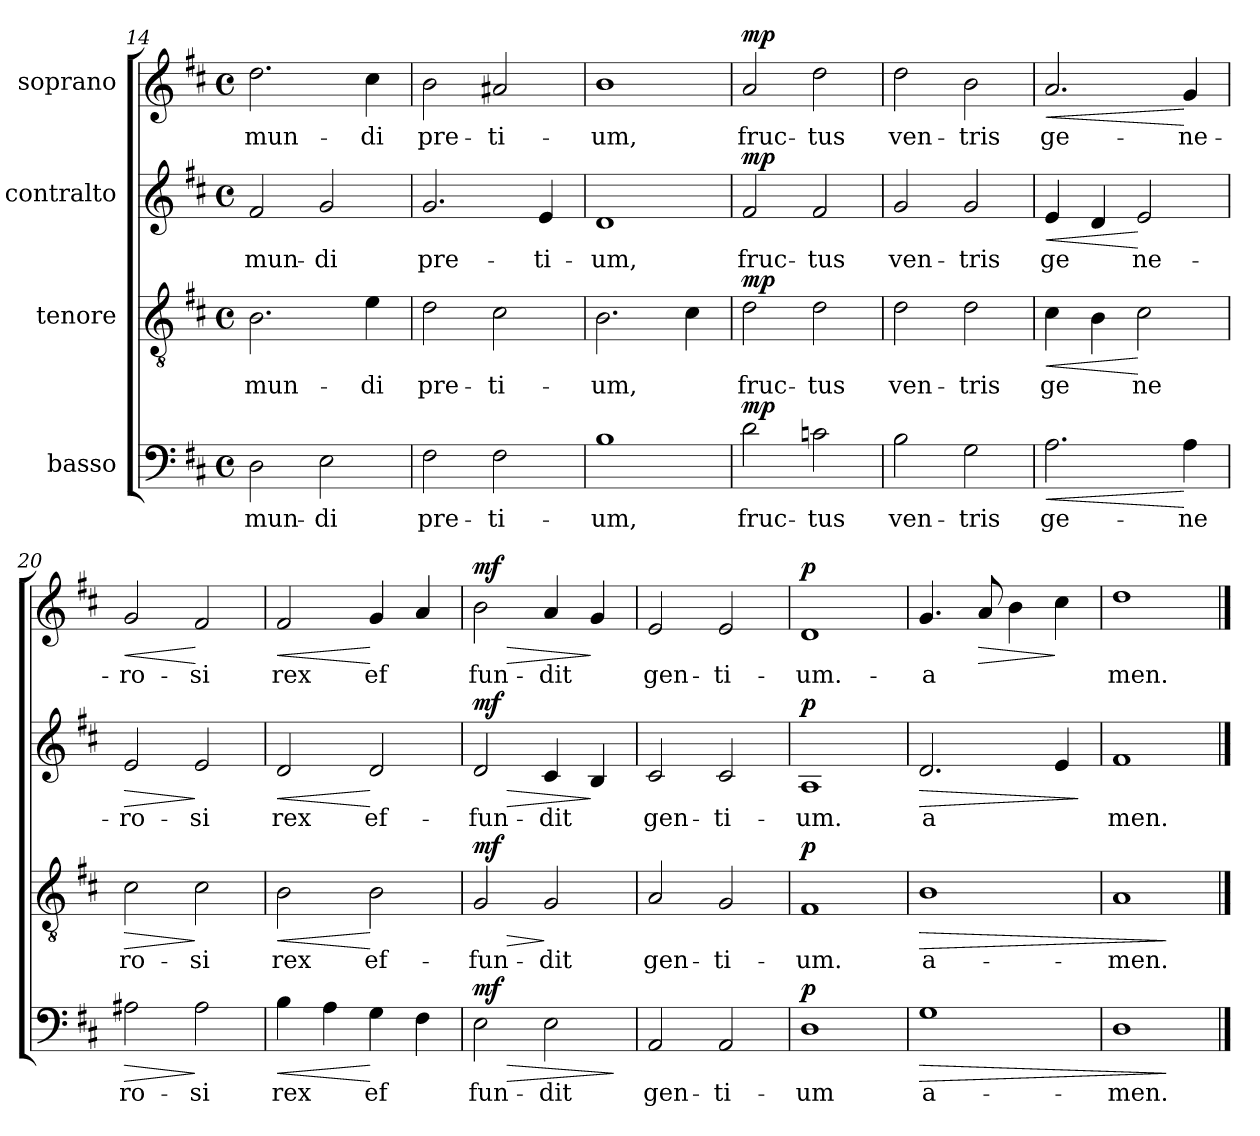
**kern	**text	**dynam	**kern	**text	**dynam	**kern	**text	**dynam	**kern	**text	**dynam
*part4	*part4	*part4	*part3	*part3	*part3	*part2	*part2	*part2	*part1	*part1	*part1
*staff4	*staff4	*staff4	*staff3	*staff3	*staff3	*staff2	*staff2	*staff2	*staff1	*staff1	*staff1
*I"basso	*	*	*I"tenore	*	*	*I"contralto	*	*	*I"soprano	*	*
*clefF4	*	*	*clefGv2	*	*	*clefG2	*	*	*clefG2	*	*
*k[f#c#]	*	*	*k[f#c#]	*	*	*k[f#c#]	*	*	*k[f#c#]	*	*
*D:	*	*	*D:	*	*	*D:	*	*	*D:	*	*
*M4/4	*	*	*M4/4	*	*	*M4/4	*	*	*M4/4	*	*
*met(c)	*	*	*met(c)	*	*	*met(c)	*	*	*met(c)	*	*
=14	=14	=14	=14	=14	=14	=14	=14	=14	=14	=14	=14
!	!LO:LY:b	!	!	!LO:LY:b	!	!	!LO:LY:b	!	!	!LO:LY:b	!
2D\	mun-	.	2.B\	mun-	.	2f#/	mun-	.	2.dd\	mun-	.
!	!LO:LY:b	!	!	!	!	!	!LO:LY:b	!	!	!	!
2E\	-di	.	.	.	.	2g/	-di	.	.	.	.
!	!	!	!	!LO:LY:b	!	!	!	!	!	!LO:LY:b	!
.	.	.	4e\	-di	.	.	.	.	4cc#\	-di	.
!!LO:PB:g=z
=15	=15	=15	=15	=15	=15	=15	=15	=15	=15	=15	=15
!	!LO:LY:b	!	!	!LO:LY:b	!	!	!LO:LY:b	!	!	!LO:LY:b	!
2F#\	pre-	.	2d\	pre-	.	2.g/	pre-	.	2b\	pre-	.
!	!LO:LY:b	!	!	!LO:LY:b	!	!	!	!	!	!LO:LY:b	!
2F#\	-ti-	.	2c#\	-ti-	.	.	.	.	2a#X/	-ti-	.
!	!	!	!	!	!	!	!LO:LY:b	!	!	!	!
.	.	.	.	.	.	4e/	-ti-	.	.	.	.
=16	=16	=16	=16	=16	=16	=16	=16	=16	=16	=16	=16
!	!LO:LY:b	!	!	!LO:LY:b	!	!	!LO:LY:b	!	!	!LO:LY:b	!
1B	-um,	.	2.B\	-um,	.	1d	-um,	.	1b	-um,	.
.	.	.	4c#\	.	.	.	.	.	.	.	.
=17	=17	=17	=17	=17	=17	=17	=17	=17	=17	=17	=17
!	!LO:LY:b	!LO:DY:a	!	!LO:LY:b	!LO:DY:a	!	!LO:LY:b	!LO:DY:a	!	!LO:LY:b	!LO:DY:a
2d\	fruc-	mp	2d\	fruc-	mp	2f#/	fruc-	mp	2a/	fruc-	mp
!	!LO:LY:b	!	!	!LO:LY:b	!	!	!LO:LY:b	!	!	!LO:LY:b	!
2cn\	-tus	.	2d\	-tus	.	2f#/	-tus	.	2dd\	-tus	.
=18	=18	=18	=18	=18	=18	=18	=18	=18	=18	=18	=18
!	!LO:LY:b	!	!	!LO:LY:b	!	!	!LO:LY:b	!	!	!LO:LY:b	!
2B\	ven-	.	2d\	ven-	.	2g/	ven-	.	2dd\	ven-	.
!	!LO:LY:b	!	!	!LO:LY:b	!	!	!LO:LY:b	!	!	!LO:LY:b	!
2G\	-tris	.	2d\	-tris	.	2g/	-tris	.	2b\	-tris	.
=19	=19	=19	=19	=19	=19	=19	=19	=19	=19	=19	=19
!	!LO:LY:b	!LO:HP:b	!	!LO:LY:b	!LO:HP:b	!	!LO:LY:b	!LO:HP:b	!	!LO:LY:b	!LO:HP:b
2.A\	ge-	<	4c#\	ge	<	4e/	ge	<	2.a/	ge-	<
.	.	.	4B\	.	.	4d/	.	.	.	.	.
!	!	!	!	!LO:LY:b	!	!	!LO:LY:b	!	!	!	!
.	.	.	2c#\	ne	[	2e/	ne-	[	.	.	.
!	!LO:LY:b	!	!	!	!	!	!	!	!	!LO:LY:b	!
4A\	-ne	[	.	.	.	.	.	.	4g/	-ne-	[
=20	=20	=20	=20	=20	=20	=20	=20	=20	=20	=20	=20
!	!LO:LY:b	!LO:HP:b	!	!LO:LY:b	!LO:HP:b	!	!LO:LY:b	!LO:HP:b	!	!LO:LY:b	!LO:HP:b
2A#X\	ro-	>	2c#\	ro-	>	2e/	-ro-	>	2g/	-ro-	<
!	!LO:LY:b	!	!	!LO:LY:b	!	!	!LO:LY:b	!	!	!LO:LY:b	!
2A#\	-si	]	2c#\	-si	]	2e/	-si	]	2f#/	-si	[
=21	=21	=21	=21	=21	=21	=21	=21	=21	=21	=21	=21
!	!LO:LY:b	!LO:HP:b	!	!LO:LY:b	!LO:HP:b	!	!LO:LY:b	!LO:HP:b	!	!LO:LY:b	!LO:HP:b
4B\	rex	<	2B\	rex	<	2d/	rex	<	2f#/	rex	<
4A\	.	.	.	.	.	.	.	.	.	.	.
!	!LO:LY:b	!	!	!LO:LY:b	!	!	!LO:LY:b	!	!	!LO:LY:b	!
4G\	ef	[	2B\	ef-	[	2d/	ef-	[	4g/	ef	[
4F#\	.	.	.	.	.	.	.	.	4a/	.	.
!!LO:LB:g=z
=22	=22	=22	=22	=22	=22	=22	=22	=22	=22	=22	=22
!	!LO:LY:b	!LO:HP:b	!	!LO:LY:b	!LO:HP:b	!	!LO:LY:b	!LO:HP:b	!	!LO:LY:b	!LO:HP:b
!	!	!LO:DY:n=1:a	!	!	!LO:DY:n=1:a	!	!	!LO:DY:n=1:a	!	!	!LO:DY:n=1:a
2E\	fun-	> mf	2G/	-fun-	> mf	2d/	-fun-	> mf	2b\	fun-	> mf
!	!LO:LY:b	!	!	!LO:LY:b	!	!	!LO:LY:b	!	!	!LO:LY:b	!
2E\	-dit	.	2G/	-dit	]	4c#/	-dit	.	4a/	-dit	.
.	.	.	.	.	.	4B/	.	]	4g/	.	]
.	.	]	.	.	.	.	.	.	.	.	.
=23	=23	=23	=23	=23	=23	=23	=23	=23	=23	=23	=23
!	!LO:LY:b	!	!	!LO:LY:b	!	!	!LO:LY:b	!	!	!LO:LY:b	!
2AA/	gen-	.	2A/	gen-	.	2c#/	gen-	.	2e/	gen-	.
!	!LO:LY:b	!	!	!LO:LY:b	!	!	!LO:LY:b	!	!	!LO:LY:b	!
2AA/	-ti-	.	2G/	-ti-	.	2c#/	-ti-	.	2e/	-ti-	.
=24	=24	=24	=24	=24	=24	=24	=24	=24	=24	=24	=24
!	!LO:LY:b	!LO:DY:a	!	!LO:LY:b	!LO:DY:a	!	!LO:LY:b	!LO:DY:a	!	!LO:LY:b	!LO:DY:a
1D	-um	p	1F#	-um.	p	1A	-um.	p	1d	-um.-	p
=25	=25	=25	=25	=25	=25	=25	=25	=25	=25	=25	=25
!	!LO:LY:b	!LO:HP:b	!	!LO:LY:b	!LO:HP:b	!	!LO:LY:b	!LO:HP:b	!	!LO:LY:b	!
1G	a-	>	1B	a-	>	2.d/	a	>	4.g/	-a	.
!	!	!	!	!	!	!	!	!	!	!	!LO:HP:b
.	.	.	.	.	.	.	.	.	8a/	.	>
.	.	.	.	.	.	.	.	.	4b\	.	.
.	.	.	.	.	.	4e/	.	.	4cc#\	.	]
.	.	.	.	.	.	.	.	]	.	.	.
=26	=26	=26	=26	=26	=26	=26	=26	=26	=26	=26	=26
!	!LO:LY:b	!	!	!LO:LY:b	!	!	!LO:LY:b	!	!	!LO:LY:b	!
1D	-men.	.	1A	-men.	.	1f#	men.	.	1dd	men.	.
.	.	]	.	.	]	.	.	.	.	.	.
==	==	==	==	==	==	==	==	==	==	==	==
*-	*-	*-	*-	*-	*-	*-	*-	*-	*-	*-	*-
